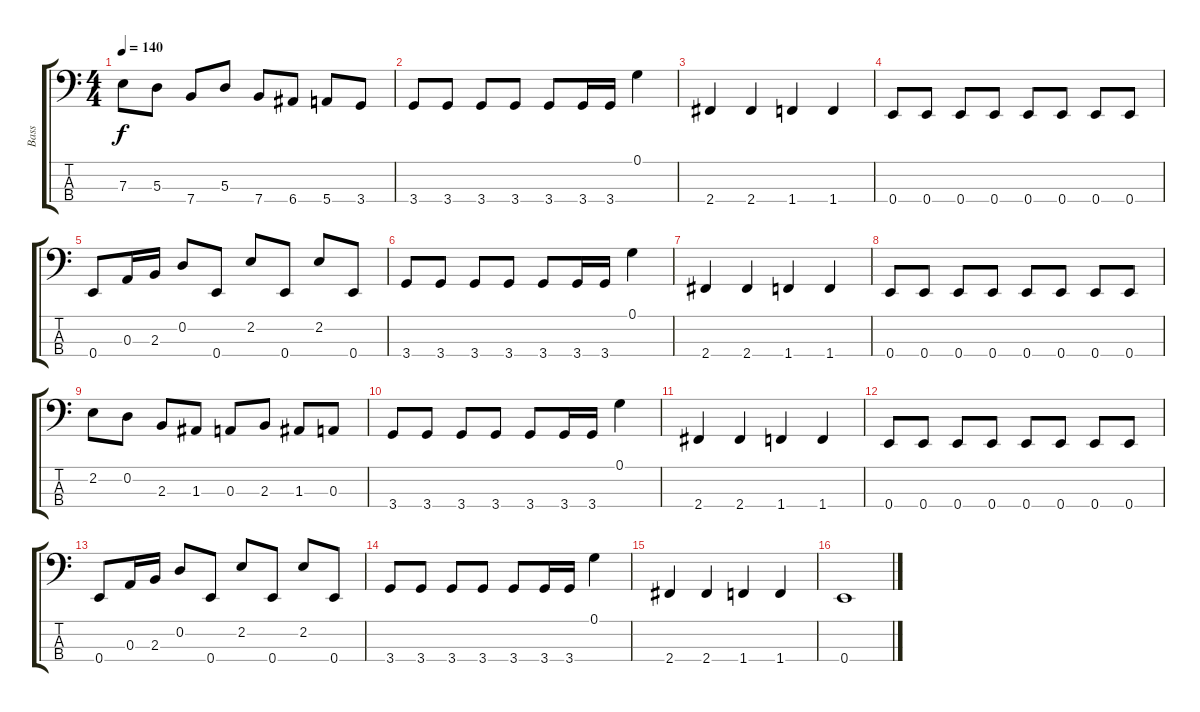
\track ("Bass" "Bass") {instrument electricbassfinger}
\staff {score tabs}
\tuning (G2 D2 A1 E1) {hide}
\ts (4 4)
\tempo 140
\clef f4
\ks c
7.3.8{dy f} 5.3.8 7.4.8 5.3.8 7.4.8 6.4.8 5.4.8 3.4.8 |
3.4.8 3.4.8 3.4.8 3.4.8 3.4.8 3.4.16 3.4.16 0.1.4 |
2.4.4 2.4.4 1.4.4 1.4.4 |
0.4.8 0.4.8 0.4.8 0.4.8 0.4.8 0.4.8 0.4.8 0.4.8 |
0.4.8 0.3.16 2.3.16 0.2.8 0.4.8 2.2.8 0.4.8 2.2.8 0.4.8 |
3.4.8 3.4.8 3.4.8 3.4.8 3.4.8 3.4.16 3.4.16 0.1.4 |
2.4.4 2.4.4 1.4.4 1.4.4 |
0.4.8 0.4.8 0.4.8 0.4.8 0.4.8 0.4.8 0.4.8 0.4.8 |
2.2.8 0.2.8 2.3.8 1.3.8 0.3.8 2.3.8 1.3.8 0.3.8 |
3.4.8 3.4.8 3.4.8 3.4.8 3.4.8 3.4.16 3.4.16 0.1.4 |
2.4.4 2.4.4 1.4.4 1.4.4 |
0.4.8 0.4.8 0.4.8 0.4.8 0.4.8 0.4.8 0.4.8 0.4.8 |
0.4.8 0.3.16 2.3.16 0.2.8 0.4.8 2.2.8 0.4.8 2.2.8 0.4.8 |
3.4.8 3.4.8 3.4.8 3.4.8 3.4.8 3.4.16 3.4.16 0.1.4 |
2.4.4 2.4.4 1.4.4 1.4.4 |
0.4.1
